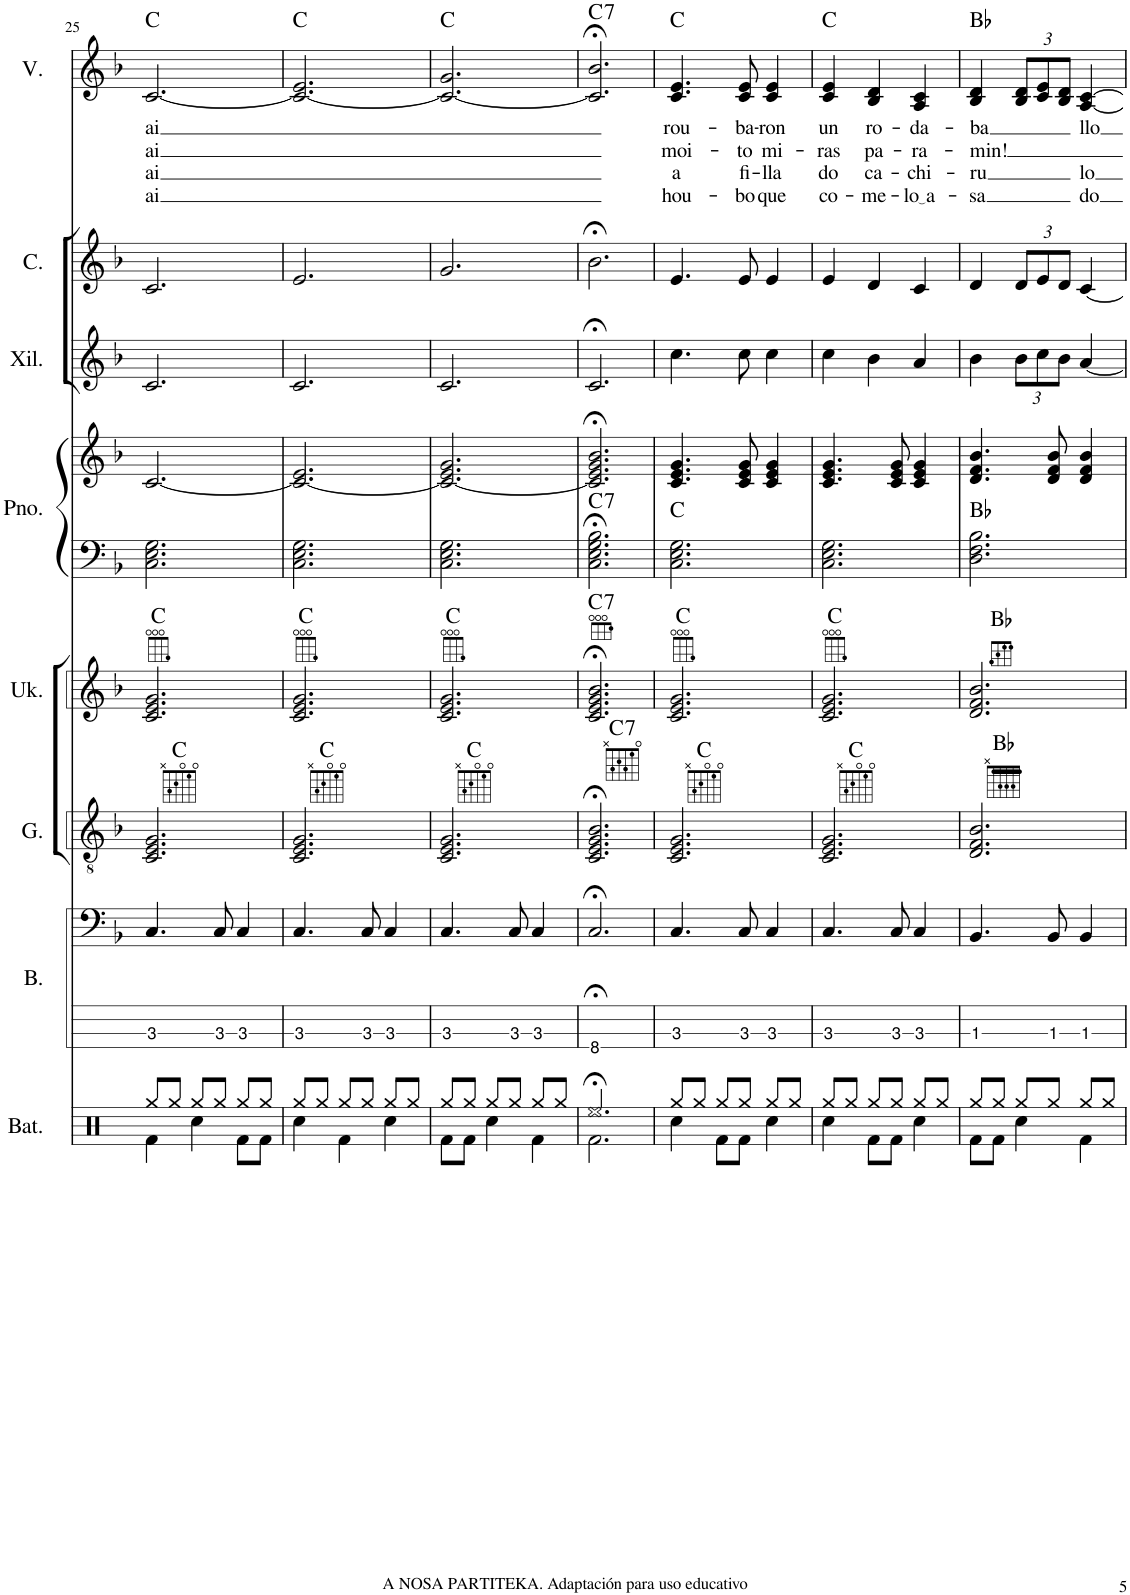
**kern	**kern	**kern	**kern	**harte	**kern	**harte	**kern	**kern	**harte	**kern	**kern	**kern	**text	**text	**text	**text	**harte
*part8	*part7	*part7	*part6	*part6	*part5	*part5	*part4	*part4	*part4	*part3	*part2	*part1	*part1	*part1	*part1	*part1	*part1
*staff10	*staff9	*staff8	*staff7	*	*staff6	*	*staff5	*staff4	*	*staff3	*staff2	*staff1	*staff1	*staff1	*staff1	*staff1	*
*I"Batería	*I"Baixo	*	*I"Guitarra	*	*I"Ukelele	*	*I"Piano	*	*	*I"Xilófono	*I"Carillón	*I"Voz	*	*	*	*	*
*I'Bat.	*I'B.	*	*I'G.	*	*I'Uk.	*	*I'Pno.	*	*	*I'Xil.	*I'C.	*I'V.	*	*	*	*	*
!!LO:PB:g=z
*clefX	*	*clefF4	*clefGv2	*	*clefG2	*	*clefF4	*clefG2	*	*clefG2	*clefG2	*clefG2	*	*	*	*	*
*	*Trd7c12	*Trd7c12	*	*	*	*	*	*	*	*Trd-7c-12	*Trd-14c-24	*	*	*	*	*	*
*k[]	*k[b-]	*k[b-]	*k[b-]	*	*k[b-]	*	*k[b-]	*k[b-]	*	*k[b-]	*k[b-]	*k[b-]	*	*	*	*	*
*M3/4	*M3/4	*M3/4	*M3/4	*	*M3/4	*	*M3/4	*M3/4	*	*M3/4	*M3/4	*M3/4	*	*	*	*	*
=25	=25	=25	=25	=25	=25	=25	=25	=25	=25	=25	=25	=25	=25	=25	=25	=25	=25
*^	*	*	*	*	*	*	*	*	*	*	*	*	*	*	*	*	*
!	!	!	!	!	!	!	!	!	!	!	!	!	!	!LO:LY:b	!LO:LY:b	!LO:LY:b	!LO:LY:b	!
8Rgg/L	4Rf\	4.C	4.C/	2.C/ 2.E/ 2.G/	C:maj	2.c/ 2.e/ 2.g/	C:maj	2.C\ 2.E\ 2.G\	[2.c/	.	2.c/	2.c/	[2.c/	ai	ai	ai	ai	C:maj
8Rgg/J	.	.	.	.	.	.	.	.	.	.	.	.	.	.	.	.	.	.
8Rgg/L	4Rcc\	.	.	.	.	.	.	.	.	.	.	.	.	.	.	.	.	.
8Rgg/J	.	8C	8C/	.	.	.	.	.	.	.	.	.	.	.	.	.	.	.
8Rgg/L	8Rf\L	4C	4C/	.	.	.	.	.	.	.	.	.	.	.	.	.	.	.
8Rgg/J	8Rf\J	.	.	.	.	.	.	.	.	.	.	.	.	.	.	.	.	.
=26	=26	=26	=26	=26	=26	=26	=26	=26	=26	=26	=26	=26	=26	=26	=26	=26	=26	=26
8Rgg/L	4Rcc\	4.C	4.C/	2.C/ 2.E/ 2.G/	C:maj	2.c/ 2.e/ 2.g/	C:maj	2.C\ 2.E\ 2.G\	2.c/_ 2.e/	.	2.c/	2.e/	2.c/_ 2.e/	.	.	.	.	C:maj
8Rgg/J	.	.	.	.	.	.	.	.	.	.	.	.	.	.	.	.	.	.
8Rgg/L	4Rf\	.	.	.	.	.	.	.	.	.	.	.	.	.	.	.	.	.
8Rgg/J	.	8C	8C/	.	.	.	.	.	.	.	.	.	.	.	.	.	.	.
8Rgg/L	4Rcc\	4C	4C/	.	.	.	.	.	.	.	.	.	.	.	.	.	.	.
8Rgg/J	.	.	.	.	.	.	.	.	.	.	.	.	.	.	.	.	.	.
=27	=27	=27	=27	=27	=27	=27	=27	=27	=27	=27	=27	=27	=27	=27	=27	=27	=27	=27
8Rgg/L	8Rf\L	4.C	4.C/	2.C/ 2.E/ 2.G/	C:maj	2.c/ 2.e/ 2.g/	C:maj	2.C\ 2.E\ 2.G\	2.c/_ 2.e/ 2.g/	.	2.c/	2.g/	2.c/_ 2.g/	.	.	.	.	C:maj
8Rgg/J	8Rf\J	.	.	.	.	.	.	.	.	.	.	.	.	.	.	.	.	.
8Rgg/L	4Rcc\	.	.	.	.	.	.	.	.	.	.	.	.	.	.	.	.	.
8Rgg/J	.	8C	8C/	.	.	.	.	.	.	.	.	.	.	.	.	.	.	.
8Rgg/L	4Rf\	4C	4C/	.	.	.	.	.	.	.	.	.	.	.	.	.	.	.
8Rgg/J	.	.	.	.	.	.	.	.	.	.	.	.	.	.	.	.	.	.
=28	=28	=28	=28	=28	=28	=28	=28	=28	=28	=28	=28	=28	=28	=28	=28	=28	=28	=28
!	!	!	!	!	!LO:H:kt=7	!	!LO:H:kt=7	!	!	!LO:H:kt=7	!	!	!	!	!	!	!	!LO:H:kt=7
2.Ree;</	2.Rf\	2.C;<	2.C;</	2.C/;< 2.E/;< 2.G/;< 2.B-/;<	C:7	2.c/;< 2.e/;< 2.g/;< 2.b-/;<	C:7	2.C\;< 2.E\;< 2.G\;< 2.B-\;<	2.c/];< 2.e/;< 2.g/;< 2.b-/;<	C:7	2.c;</	2.b-;<\	2.c/];< 2.b-/;<	.	.	.	.	C:7
=29	=29	=29	=29	=29	=29	=29	=29	=29	=29	=29	=29	=29	=29	=29	=29	=29	=29	=29
!	!	!	!	!	!	!	!	!	!	!	!	!	!	!LO:LY:b	!LO:LY:b	!LO:LY:b	!LO:LY:b	!
8Rgg/L	4Rcc\	4.C	4.C/	2.C/ 2.E/ 2.G/	C:maj	2.c/ 2.e/ 2.g/	C:maj	2.C\ 2.E\ 2.G\	4.c/ 4.e/ 4.g/	C:maj	4.cc\	4.e/	4.c/ 4.e/	rou-	moi-	a	hou-	C:maj
8Rgg/J	.	.	.	.	.	.	.	.	.	.	.	.	.	.	.	.	.	.
8Rgg/L	8Rf\L	.	.	.	.	.	.	.	.	.	.	.	.	.	.	.	.	.
!	!	!	!	!	!	!	!	!	!	!	!	!	!	!LO:LY:b	!LO:LY:b	!LO:LY:b	!LO:LY:b	!
8Rgg/J	8Rf\J	8C	8C/	.	.	.	.	.	8c/ 8e/ 8g/	.	8cc\	8e/	8c/ 8e/	-ba-	-to	fi-	-bo	.
!	!	!	!	!	!	!	!	!	!	!	!	!	!	!LO:LY:b	!LO:LY:b	!LO:LY:b	!LO:LY:b	!
8Rgg/L	4Rcc\	4C	4C/	.	.	.	.	.	4c/ 4e/ 4g/	.	4cc\	4e/	4c/ 4e/	-ron	mi-	-lla	que	.
8Rgg/J	.	.	.	.	.	.	.	.	.	.	.	.	.	.	.	.	.	.
=30	=30	=30	=30	=30	=30	=30	=30	=30	=30	=30	=30	=30	=30	=30	=30	=30	=30	=30
!	!	!	!	!	!	!	!	!	!	!	!	!	!	!LO:LY:b	!LO:LY:b	!LO:LY:b	!LO:LY:b	!
8Rgg/L	4Rcc\	4.C	4.C/	2.C/ 2.E/ 2.G/	C:maj	2.c/ 2.e/ 2.g/	C:maj	2.C\ 2.E\ 2.G\	4.c/ 4.e/ 4.g/	.	4cc\	4e/	4c/ 4e/	un	-ras	do	co-	C:maj
8Rgg/J	.	.	.	.	.	.	.	.	.	.	.	.	.	.	.	.	.	.
!	!	!	!	!	!	!	!	!	!	!	!	!	!	!LO:LY:b	!LO:LY:b	!LO:LY:b	!LO:LY:b	!
8Rgg/L	8Rf\L	.	.	.	.	.	.	.	.	.	4b-\	4d/	4B-/ 4d/	ro-	pa-	ca-	-me-	.
8Rgg/J	8Rf\J	8C	8C/	.	.	.	.	.	8c/ 8e/ 8g/	.	.	.	.	.	.	.	.	.
!	!	!	!	!	!	!	!	!	!	!	!	!	!	!LO:LY:b	!LO:LY:b	!LO:LY:b	!LO:LY:b	!
8Rgg/L	4Rcc\	4C	4C/	.	.	.	.	.	4c/ 4e/ 4g/	.	4a/	4c/	4A/ 4c/	-da-	-ra-	-chi-	lo a	.
8Rgg/J	.	.	.	.	.	.	.	.	.	.	.	.	.	.	.	.	.	.
=31	=31	=31	=31	=31	=31	=31	=31	=31	=31	=31	=31	=31	=31	=31	=31	=31	=31	=31
!	!	!	!	!	!	!	!	!	!	!	!	!	!	!LO:LY:b	!LO:LY:b	!LO:LY:b	!LO:LY:b	!
8Rgg/L	8Rf\L	4.BB-	4.BB-/	2.D/ 2.F/ 2.B-/	Bb:maj	2.d/ 2.f/ 2.b-/	Bb:maj	2.D\ 2.F\ 2.B-\	4.d/ 4.f/ 4.b-/	Bb:maj	4b-\	4d/	4B-/ 4d/	-ba	-min!	-ru	-sa	Bb:maj
8Rgg/J	8Rf\J	.	.	.	.	.	.	.	.	.	.	.	.	.	.	.	.	.
*	*	*	*	*	*	*	*	*	*	*	*Xbrackettup	*Xbrackettup	*Xbrackettup	*	*	*	*	*
8Rgg/L	4Rcc\	.	.	.	.	.	.	.	.	.	12b-\L	12d/L	12B-/ 12d/L	.	.	.	.	.
.	.	.	.	.	.	.	.	.	.	.	12cc\	12e/	12c/ 12e/	.	.	.	.	.
8Rgg/J	.	8BB-	8BB-/	.	.	.	.	.	8d/ 8f/ 8b-/	.	.	.	.	.	.	.	.	.
.	.	.	.	.	.	.	.	.	.	.	12b-\J	12d/J	12B-/ 12d/J	.	.	.	.	.
!	!	!	!	!	!	!	!	!	!	!	!	!	!	!LO:LY:b	!	!LO:LY:b	!LO:LY:b	!
8Rgg/L	4Rf\	4BB-	4BB-/	.	.	.	.	.	4d/ 4f/ 4b-/	.	[4a/	[4c/	[4A/ [4c/	llo	.	lo	do	.
8Rgg/J	.	.	.	.	.	.	.	.	.	.	.	.	.	.	.	.	.	.
*v	*v	*	*	*	*	*	*	*	*	*	*	*	*	*	*	*	*	*
=	=	=	=	=	=	=	=	=	=	=	=	=	=	=	=	=	=
*-	*-	*-	*-	*-	*-	*-	*-	*-	*-	*-	*-	*-	*-	*-	*-	*-	*-
